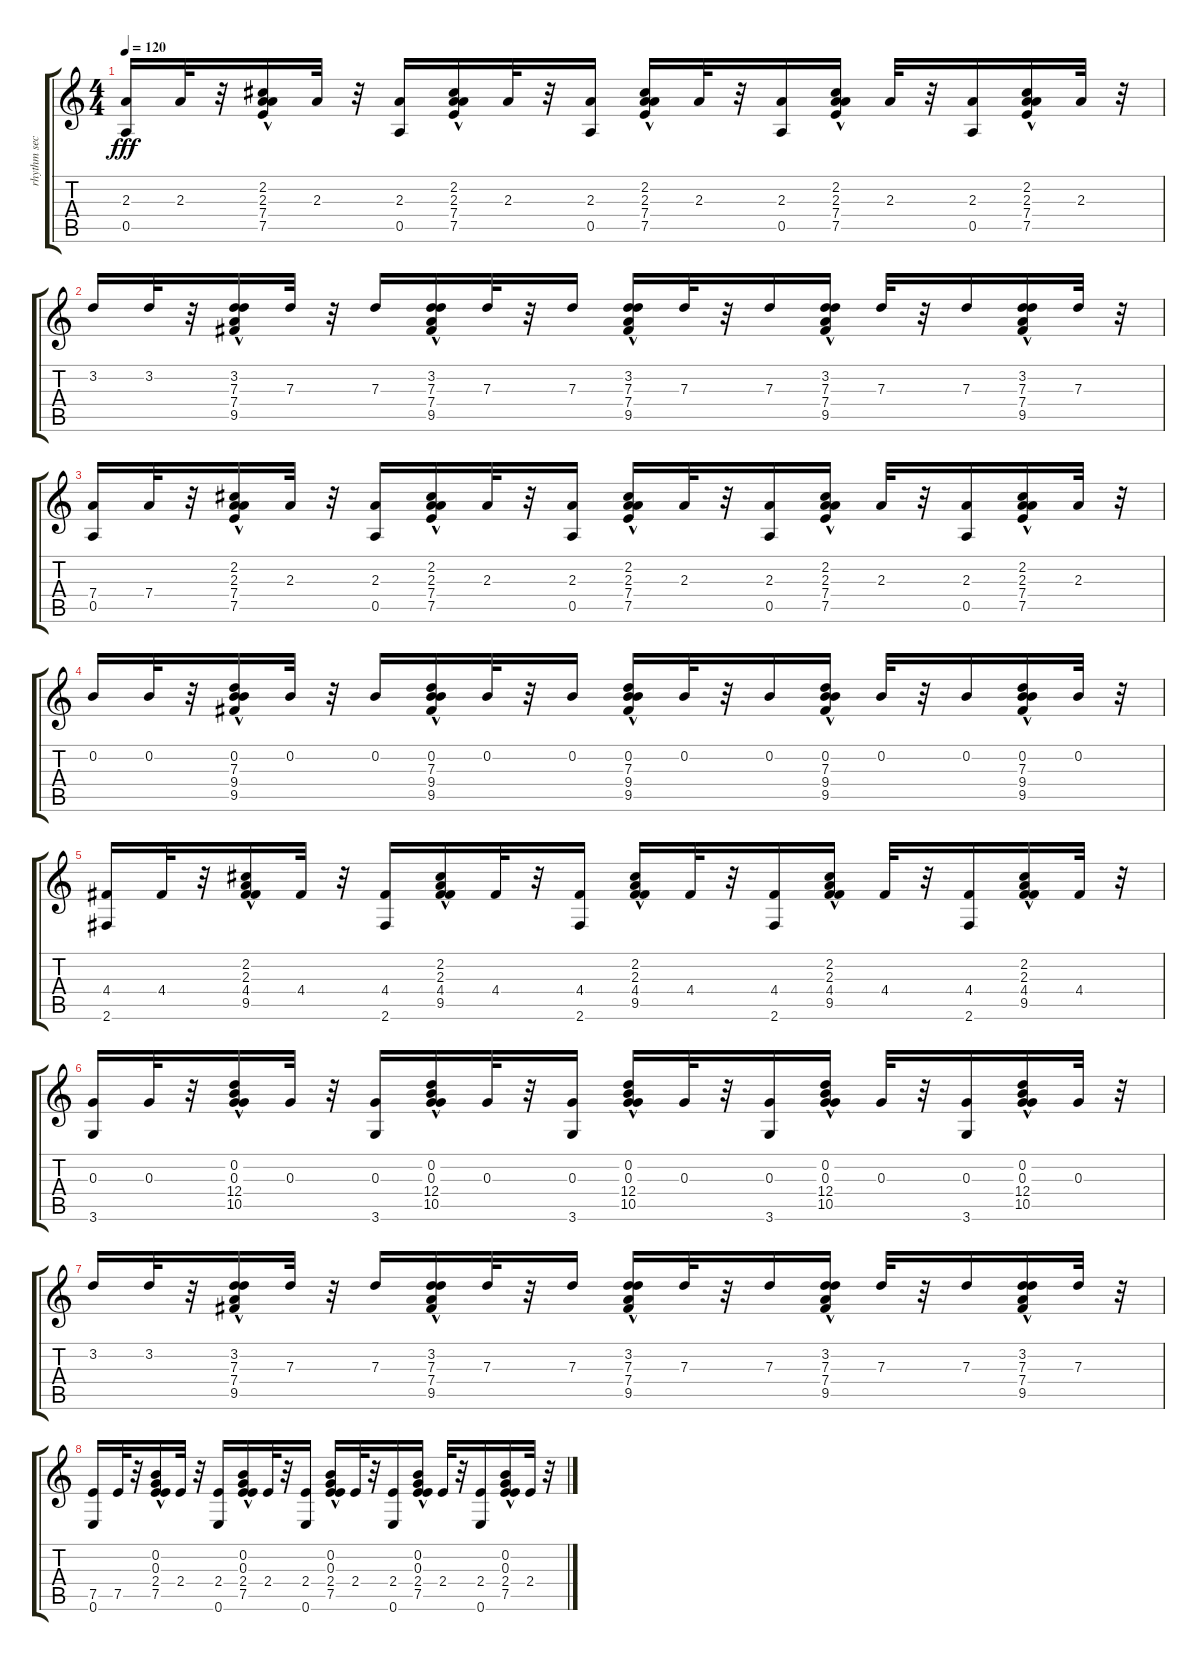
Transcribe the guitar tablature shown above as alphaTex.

\track ("rhythm section" "rhythm sec") {instrument synthbass1}
\staff {score tabs}
\tuning (E4 B3 G3 D3 A2 E2) {hide}
\ts (4 4)
\tempo 120
\clef g2
\ks c
(2.3 0.5).16{dy fff} 2.3.32 r.32 (2.2{hac} 2.3 7.4 7.5{hac}).16 2.3.32 r.32 (2.3 0.5).16 (2.2{hac} 2.3 7.4 7.5{hac}).16 2.3.32 r.32 (2.3 0.5).16 (2.2{hac} 2.3 7.4 7.5{hac}).16 2.3.32 r.32 (2.3 0.5).16 (2.2{hac} 2.3 7.4 7.5{hac}).16 2.3.32 r.32 (2.3 0.5).16 (2.2{hac} 2.3 7.4 7.5{hac}).16 2.3.32 r.32 |
3.2.16 3.2.32 r.32 (3.2 7.3 7.4{hac} 9.5{hac}).16 7.3.32 r.32 7.3.16 (3.2 7.3 7.4{hac} 9.5{hac}).16 7.3.32 r.32 7.3.16 (3.2 7.3 7.4{hac} 9.5{hac}).16 7.3.32 r.32 7.3.16 (3.2 7.3 7.4{hac} 9.5{hac}).16 7.3.32 r.32 7.3.16 (3.2 7.3 7.4{hac} 9.5{hac}).16 7.3.32 r.32 |
(7.4 0.5).16 7.4.32 r.32 (2.2{hac} 2.3 7.4 7.5{hac}).16 2.3.32 r.32 (2.3 0.5).16 (2.2{hac} 2.3 7.4 7.5{hac}).16 2.3.32 r.32 (2.3 0.5).16 (2.2{hac} 2.3 7.4 7.5{hac}).16 2.3.32 r.32 (2.3 0.5).16 (2.2{hac} 2.3 7.4 7.5{hac}).16 2.3.32 r.32 (2.3 0.5).16 (2.2{hac} 2.3 7.4 7.5{hac}).16 2.3.32 r.32 |
0.2.16 0.2.32 r.32 (0.2 7.3{hac} 9.4 9.5{hac}).16 0.2.32 r.32 0.2.16 (0.2 7.3{hac} 9.4 9.5{hac}).16 0.2.32 r.32 0.2.16 (0.2 7.3{hac} 9.4 9.5{hac}).16 0.2.32 r.32 0.2.16 (0.2 7.3{hac} 9.4 9.5{hac}).16 0.2.32 r.32 0.2.16 (0.2 7.3{hac} 9.4 9.5{hac}).16 0.2.32 r.32 |
(4.4 2.6).16 4.4.32 r.32 (2.2{hac} 2.3{hac} 4.4 9.5).16 4.4.32 r.32 (4.4 2.6).16 (2.2{hac} 2.3{hac} 4.4 9.5).16 4.4.32 r.32 (4.4 2.6).16 (2.2{hac} 2.3{hac} 4.4 9.5).16 4.4.32 r.32 (4.4 2.6).16 (2.2{hac} 2.3{hac} 4.4 9.5).16 4.4.32 r.32 (4.4 2.6).16 (2.2{hac} 2.3{hac} 4.4 9.5).16 4.4.32 r.32 |
(0.3 3.6).16 0.3.32 r.32 (0.2{hac} 0.3 12.4{hac} 10.5).16 0.3.32 r.32 (0.3 3.6).16 (0.2{hac} 0.3 12.4{hac} 10.5).16 0.3.32 r.32 (0.3 3.6).16 (0.2{hac} 0.3 12.4{hac} 10.5).16 0.3.32 r.32 (0.3 3.6).16 (0.2{hac} 0.3 12.4{hac} 10.5).16 0.3.32 r.32 (0.3 3.6).16 (0.2{hac} 0.3 12.4{hac} 10.5).16 0.3.32 r.32 |
3.2.16 3.2.32 r.32 (3.2 7.3 7.4{hac} 9.5{hac}).16 7.3.32 r.32 7.3.16 (3.2 7.3 7.4{hac} 9.5{hac}).16 7.3.32 r.32 7.3.16 (3.2 7.3 7.4{hac} 9.5{hac}).16 7.3.32 r.32 7.3.16 (3.2 7.3 7.4{hac} 9.5{hac}).16 7.3.32 r.32 7.3.16 (3.2 7.3 7.4{hac} 9.5{hac}).16 7.3.32 r.32 |
(7.5 0.6).16 7.5.32 r.32 (0.2{hac} 0.3{hac} 2.4 7.5).16 2.4.32 r.32 (2.4 0.6).16 (0.2{hac} 0.3{hac} 2.4 7.5).16 2.4.32 r.32 (2.4 0.6).16 (0.2{hac} 0.3{hac} 2.4 7.5).16 2.4.32 r.32 (2.4 0.6).16 (0.2{hac} 0.3{hac} 2.4 7.5).16 2.4.32 r.32 (2.4 0.6).16 (0.2{hac} 0.3{hac} 2.4 7.5).16 2.4.32 r.32
